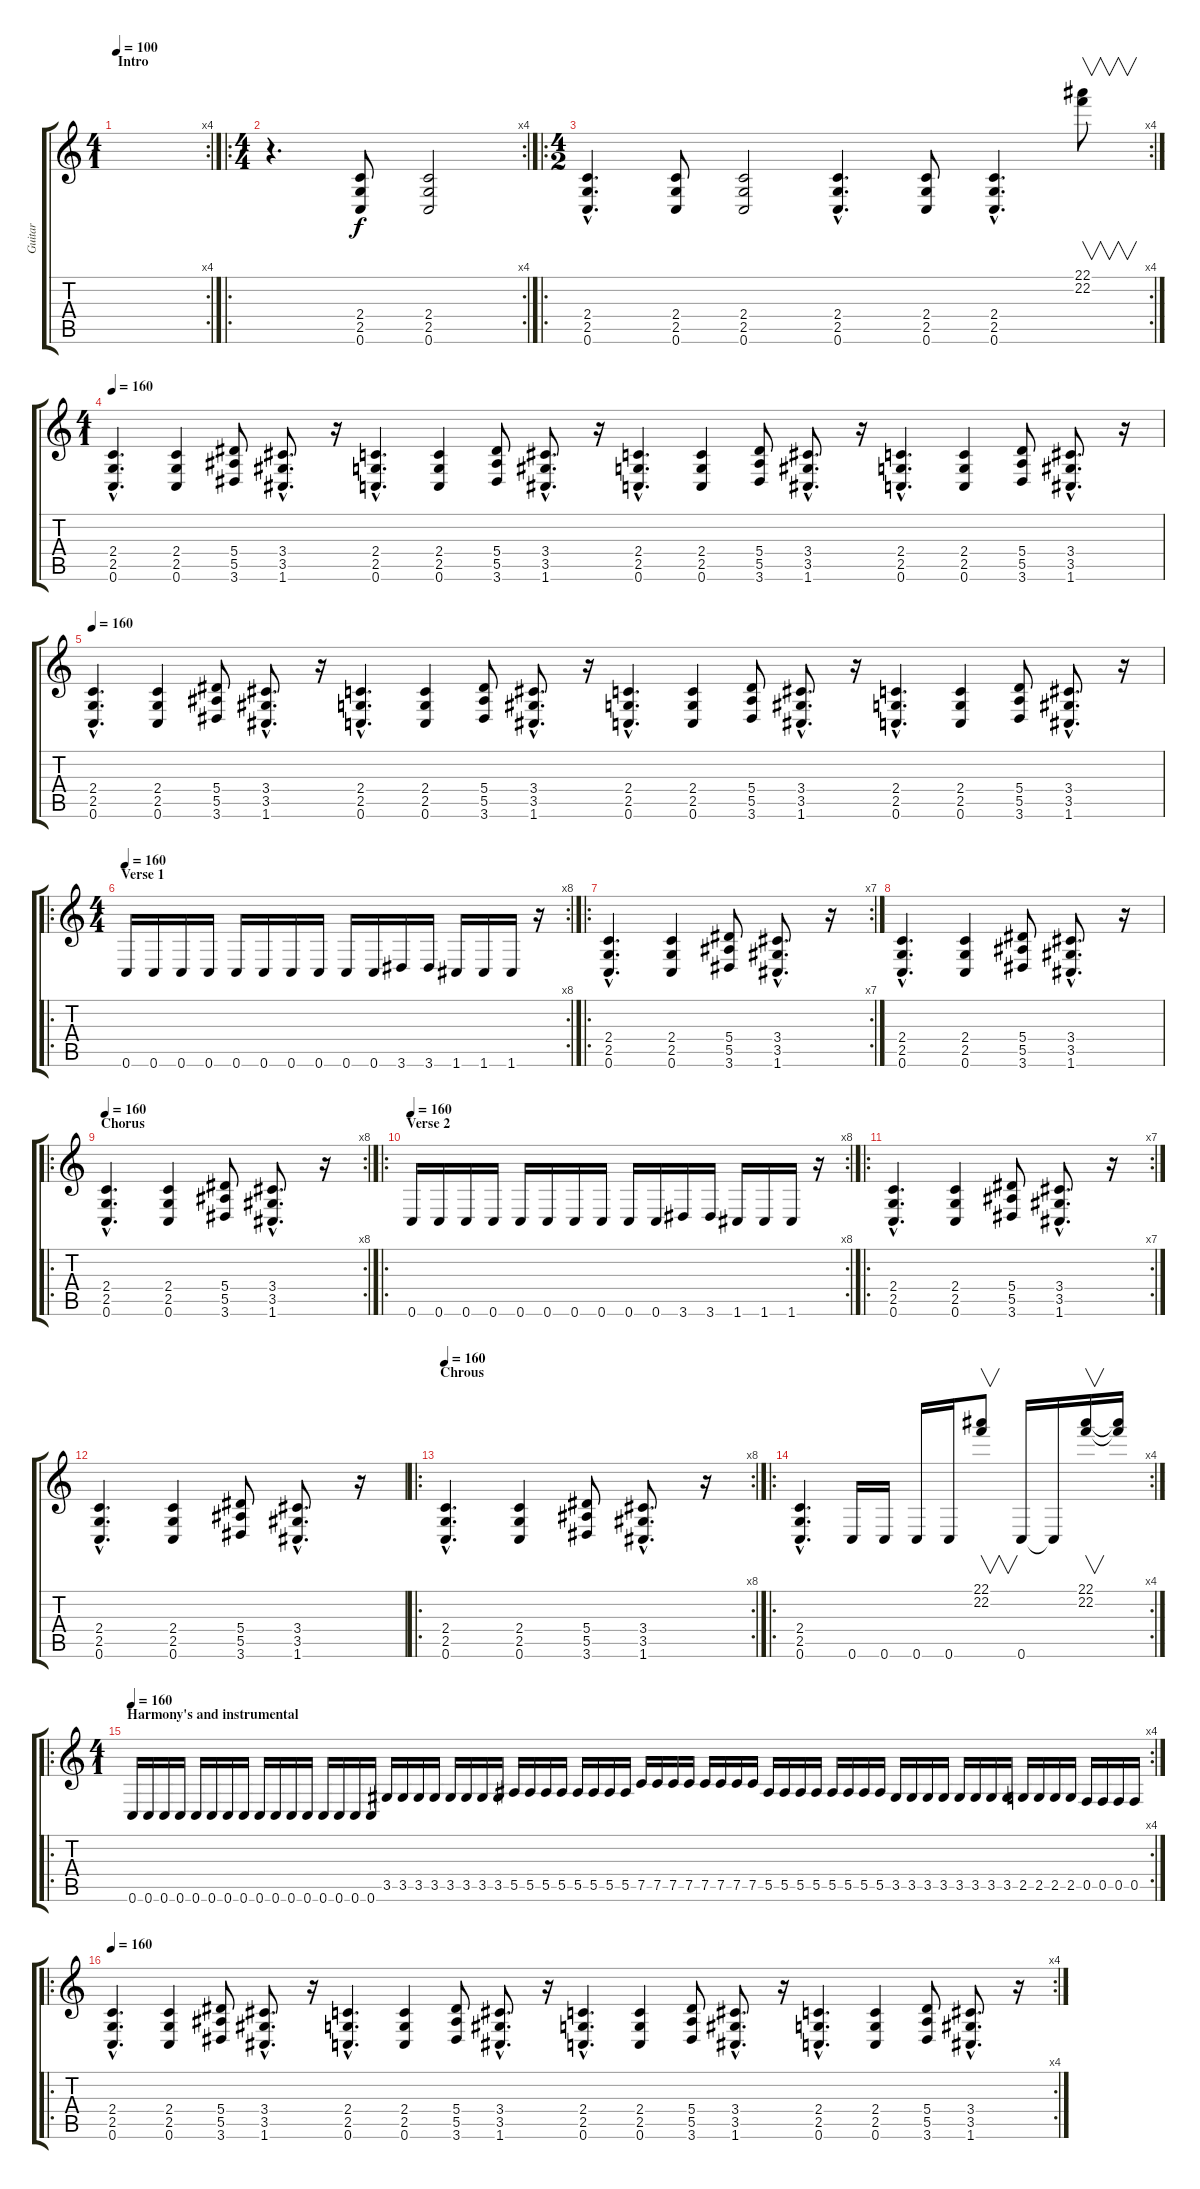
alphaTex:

\track ("Guitar" "Guitar") {instrument overdrivenguitar}
\staff {score tabs}
\tuning (C4 G3 Eb3 Bb2 F2 C2) {hide}
\rc 4
\ts (4 1)
\section ("" "Intro")
\tempo 100
\clef g2
\ks c
|
\ro
\rc 4
\ts (4 4)
r.4{d} (2.4 2.5 0.6).8 (2.4 2.5 0.6).2 |
\ro
\rc 4
\ts (4 2)
(2.4{hac} 2.5{hac} 0.6{hac}).4{d} (2.4 2.5 0.6).8 (2.4 2.5 0.6).2 (2.4{hac} 2.5{hac} 0.6{hac}).4{d} (2.4 2.5 0.6).8 (2.4{hac} 2.5{hac} 0.6{hac}).4{d} (22.1 22.2).8{v} |
\ts (4 1)
\tempo 160
(2.4{hac} 2.5{hac} 0.6{hac}).4{d} (2.4 2.5 0.6).4 (5.4 5.5 3.6).8 (3.4{hac} 3.5{hac} 1.6{hac}).8{d} r.16 (2.4{hac} 2.5{hac} 0.6{hac}).4{d} (2.4 2.5 0.6).4 (5.4 5.5 3.6).8 (3.4{hac} 3.5{hac} 1.6{hac}).8{d} r.16 (2.4{hac} 2.5{hac} 0.6{hac}).4{d} (2.4 2.5 0.6).4 (5.4 5.5 3.6).8 (3.4{hac} 3.5{hac} 1.6{hac}).8{d} r.16 (2.4{hac} 2.5{hac} 0.6{hac}).4{d} (2.4 2.5 0.6).4 (5.4 5.5 3.6).8 (3.4{hac} 3.5{hac} 1.6{hac}).8{d} r.16 |
\tempo 160
(2.4{hac} 2.5{hac} 0.6{hac}).4{d} (2.4 2.5 0.6).4 (5.4 5.5 3.6).8 (3.4{hac} 3.5{hac} 1.6{hac}).8{d} r.16 (2.4{hac} 2.5{hac} 0.6{hac}).4{d} (2.4 2.5 0.6).4 (5.4 5.5 3.6).8 (3.4{hac} 3.5{hac} 1.6{hac}).8{d} r.16 (2.4{hac} 2.5{hac} 0.6{hac}).4{d} (2.4 2.5 0.6).4 (5.4 5.5 3.6).8 (3.4{hac} 3.5{hac} 1.6{hac}).8{d} r.16 (2.4{hac} 2.5{hac} 0.6{hac}).4{d} (2.4 2.5 0.6).4 (5.4 5.5 3.6).8 (3.4{hac} 3.5{hac} 1.6{hac}).8{d} r.16 |
\ro
\rc 8
\ts (4 4)
\section ("" "Verse 1")
\tempo 160
0.6.16 0.6.16 0.6.16 0.6.16 0.6.16 0.6.16 0.6.16 0.6.16 0.6.16 0.6.16 3.6.16 3.6.16 1.6.16 1.6.16 1.6.16 r.16 |
\ro
\rc 7
(2.4{hac} 2.5{hac} 0.6{hac}).4{d} (2.4 2.5 0.6).4 (5.4 5.5 3.6).8 (3.4{hac} 3.5{hac} 1.6{hac}).8{d} r.16 |
(2.4{hac} 2.5{hac} 0.6{hac}).4{d} (2.4 2.5 0.6).4 (5.4 5.5 3.6).8 (3.4{hac} 3.5{hac} 1.6{hac}).8{d} r.16 |
\ro
\rc 8
\section ("" "Chorus ")
\tempo 160
(2.4{hac} 2.5{hac} 0.6{hac}).4{d} (2.4 2.5 0.6).4 (5.4 5.5 3.6).8 (3.4{hac} 3.5{hac} 1.6{hac}).8{d} r.16 |
\ro
\rc 8
\section ("" "Verse 2")
\tempo 160
0.6.16 0.6.16 0.6.16 0.6.16 0.6.16 0.6.16 0.6.16 0.6.16 0.6.16 0.6.16 3.6.16 3.6.16 1.6.16 1.6.16 1.6.16 r.16 |
\ro
\rc 7
(2.4{hac} 2.5{hac} 0.6{hac}).4{d} (2.4 2.5 0.6).4 (5.4 5.5 3.6).8 (3.4{hac} 3.5{hac} 1.6{hac}).8{d} r.16 |
(2.4{hac} 2.5{hac} 0.6{hac}).4{d} (2.4 2.5 0.6).4 (5.4 5.5 3.6).8 (3.4{hac} 3.5{hac} 1.6{hac}).8{d} r.16 |
\ro
\rc 8
\section ("" "Chrous")
\tempo 160
(2.4{hac} 2.5{hac} 0.6{hac}).4{d} (2.4 2.5 0.6).4 (5.4 5.5 3.6).8 (3.4{hac} 3.5{hac} 1.6{hac}).8{d} r.16 |
\ro
\rc 4
(2.4{hac} 2.5{hac} 0.6{hac}).4{d} 0.6.16 0.6.16 0.6.16 0.6.16 (22.1 22.2).8{v} 0.6.16 0.6{t}.16 (22.1 22.2).16{v} (22.1{t} 22.2{t}).16 |
\ro
\rc 4
\ts (4 1)
\section ("" "Harmony's and instrumental")
\tempo 160
0.6.16 0.6.16 0.6.16 0.6.16 0.6.16 0.6.16 0.6.16 0.6.16 0.6.16 0.6.16 0.6.16 0.6.16 0.6.16 0.6.16 0.6.16 0.6.16 3.5.16 3.5.16 3.5.16 3.5.16 3.5.16 3.5.16 3.5.16 3.5.16 5.5.16 5.5.16 5.5.16 5.5.16 5.5.16 5.5.16 5.5.16 5.5.16 7.5.16 7.5.16 7.5.16 7.5.16 7.5.16 7.5.16 7.5.16 7.5.16 5.5.16 5.5.16 5.5.16 5.5.16 5.5.16 5.5.16 5.5.16 5.5.16 3.5.16 3.5.16 3.5.16 3.5.16 3.5.16 3.5.16 3.5.16 3.5.16 2.5.16 2.5.16 2.5.16 2.5.16 0.5.16 0.5.16 0.5.16 0.5.16 |
\ro
\rc 4
\tempo 160
(2.4{hac} 2.5{hac} 0.6{hac}).4{d} (2.4 2.5 0.6).4 (5.4 5.5 3.6).8 (3.4{hac} 3.5{hac} 1.6{hac}).8{d} r.16 (2.4{hac} 2.5{hac} 0.6{hac}).4{d} (2.4 2.5 0.6).4 (5.4 5.5 3.6).8 (3.4{hac} 3.5{hac} 1.6{hac}).8{d} r.16 (2.4{hac} 2.5{hac} 0.6{hac}).4{d} (2.4 2.5 0.6).4 (5.4 5.5 3.6).8 (3.4{hac} 3.5{hac} 1.6{hac}).8{d} r.16 (2.4{hac} 2.5{hac} 0.6{hac}).4{d} (2.4 2.5 0.6).4 (5.4 5.5 3.6).8 (3.4{hac} 3.5{hac} 1.6{hac}).8{d} r.16
